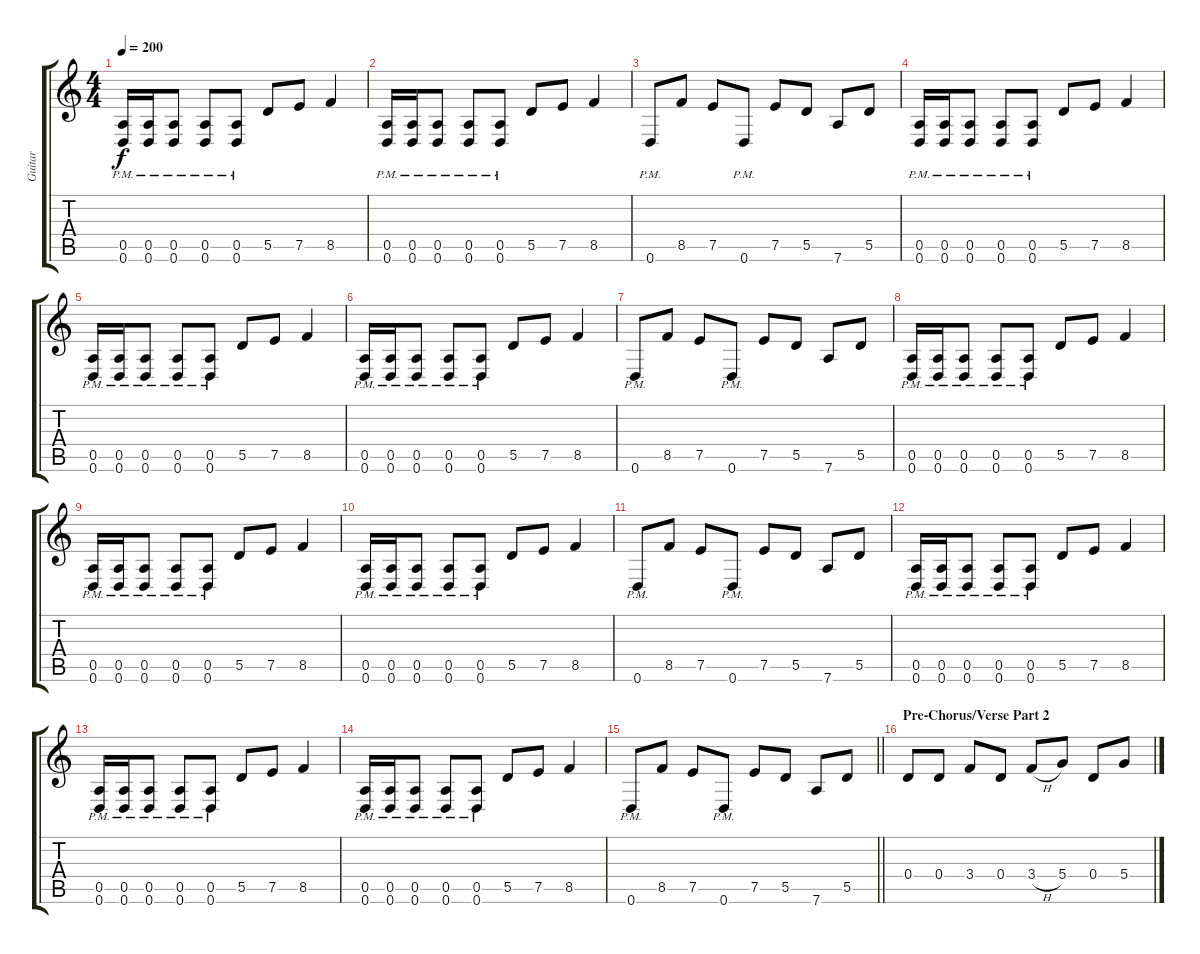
\track ("Guitar" "Guitar") {instrument distortionguitar}
\staff {score tabs}
\tuning (E4 B3 G3 D3 A2 D2) {hide}
\ts (4 4)
\tempo 200
\clef g2
\ks c
(0.5{pm} 0.6{pm}).16{dy f} (0.5{pm} 0.6{pm}).16 (0.5{pm} 0.6{pm}).8 (0.5{pm} 0.6{pm}).8 (0.5{pm} 0.6{pm}).8 5.5.8 7.5.8 8.5.4 |
(0.5{pm} 0.6{pm}).16 (0.5{pm} 0.6{pm}).16 (0.5{pm} 0.6{pm}).8 (0.5{pm} 0.6{pm}).8 (0.5{pm} 0.6{pm}).8 5.5.8 7.5.8 8.5.4 |
0.6{pm}.8 8.5.8 7.5.8 0.6{pm}.8 7.5.8 5.5.8 7.6.8 5.5.8 |
(0.5{pm} 0.6{pm}).16 (0.5{pm} 0.6{pm}).16 (0.5{pm} 0.6{pm}).8 (0.5{pm} 0.6{pm}).8 (0.5{pm} 0.6{pm}).8 5.5.8 7.5.8 8.5.4 |
(0.5{pm} 0.6{pm}).16 (0.5{pm} 0.6{pm}).16 (0.5{pm} 0.6{pm}).8 (0.5{pm} 0.6{pm}).8 (0.5{pm} 0.6{pm}).8 5.5.8 7.5.8 8.5.4 |
(0.5{pm} 0.6{pm}).16 (0.5{pm} 0.6{pm}).16 (0.5{pm} 0.6{pm}).8 (0.5{pm} 0.6{pm}).8 (0.5{pm} 0.6{pm}).8 5.5.8 7.5.8 8.5.4 |
0.6{pm}.8 8.5.8 7.5.8 0.6{pm}.8 7.5.8 5.5.8 7.6.8 5.5.8 |
(0.5{pm} 0.6{pm}).16 (0.5{pm} 0.6{pm}).16 (0.5{pm} 0.6{pm}).8 (0.5{pm} 0.6{pm}).8 (0.5{pm} 0.6{pm}).8 5.5.8 7.5.8 8.5.4 |
(0.5{pm} 0.6{pm}).16 (0.5{pm} 0.6{pm}).16 (0.5{pm} 0.6{pm}).8 (0.5{pm} 0.6{pm}).8 (0.5{pm} 0.6{pm}).8 5.5.8 7.5.8 8.5.4 |
(0.5{pm} 0.6{pm}).16 (0.5{pm} 0.6{pm}).16 (0.5{pm} 0.6{pm}).8 (0.5{pm} 0.6{pm}).8 (0.5{pm} 0.6{pm}).8 5.5.8 7.5.8 8.5.4 |
0.6{pm}.8 8.5.8 7.5.8 0.6{pm}.8 7.5.8 5.5.8 7.6.8 5.5.8 |
(0.5{pm} 0.6{pm}).16 (0.5{pm} 0.6{pm}).16 (0.5{pm} 0.6{pm}).8 (0.5{pm} 0.6{pm}).8 (0.5{pm} 0.6{pm}).8 5.5.8 7.5.8 8.5.4 |
(0.5{pm} 0.6{pm}).16 (0.5{pm} 0.6{pm}).16 (0.5{pm} 0.6{pm}).8 (0.5{pm} 0.6{pm}).8 (0.5{pm} 0.6{pm}).8 5.5.8 7.5.8 8.5.4 |
(0.5{pm} 0.6{pm}).16 (0.5{pm} 0.6{pm}).16 (0.5{pm} 0.6{pm}).8 (0.5{pm} 0.6{pm}).8 (0.5{pm} 0.6{pm}).8 5.5.8 7.5.8 8.5.4 |
\barLineRight lightlight
0.6{pm}.8 8.5.8 7.5.8 0.6{pm}.8 7.5.8 5.5.8 7.6.8 5.5.8 |
\section ("" "Pre-Chorus/Verse Part 2")
0.4.8 0.4.8 3.4.8 0.4.8 3.4{h}.8 5.4.8 0.4.8 5.4.8
